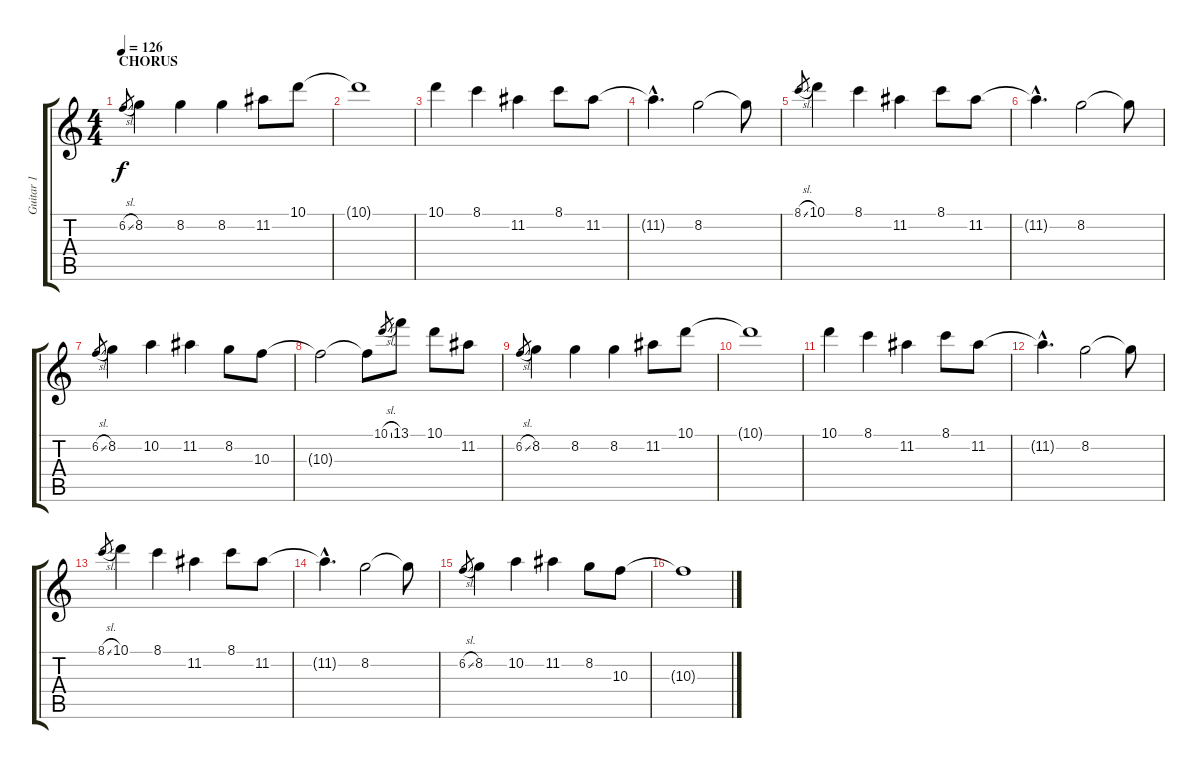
\track ("Guitar 1" "Guitar 1") {instrument distortionguitar}
\staff {score tabs}
\tuning (E4 B3 G3 D3 A2 E2) {hide}
\ts (4 4)
\section ("" "CHORUS")
\tempo 126
\clef g2
\ks c
6.2{sl}.8{gr dy f} 8.2.4 8.2.4 8.2.4 11.2.8 10.1.8 |
10.1{t}.1 |
10.1.4 8.1.4 11.2.4 8.1.8 11.2.8 |
11.2{hac t}.4{d} 8.2.2 8.2{t}.8 |
8.1{sl}.8{gr} 10.1.4 8.1.4 11.2.4 8.1.8 11.2.8 |
11.2{hac t}.4{d} 8.2.2 8.2{t}.8 |
6.2{sl}.8{gr} 8.2.4 10.2.4 11.2.4 8.2.8 10.3.8 |
10.3{t}.2 10.3{t}.8 10.1{sl}.8{gr} 13.1.8 10.1.8 11.2.8 |
6.2{sl}.8{gr} 8.2.4 8.2.4 8.2.4 11.2.8 10.1.8 |
10.1{t}.1 |
10.1.4 8.1.4 11.2.4 8.1.8 11.2.8 |
11.2{hac t}.4{d} 8.2.2 8.2{t}.8 |
8.1{sl}.8{gr} 10.1.4 8.1.4 11.2.4 8.1.8 11.2.8 |
11.2{hac t}.4{d} 8.2.2 8.2{t}.8 |
6.2{sl}.8{gr} 8.2.4 10.2.4 11.2.4 8.2.8 10.3.8 |
10.3{t}.1
